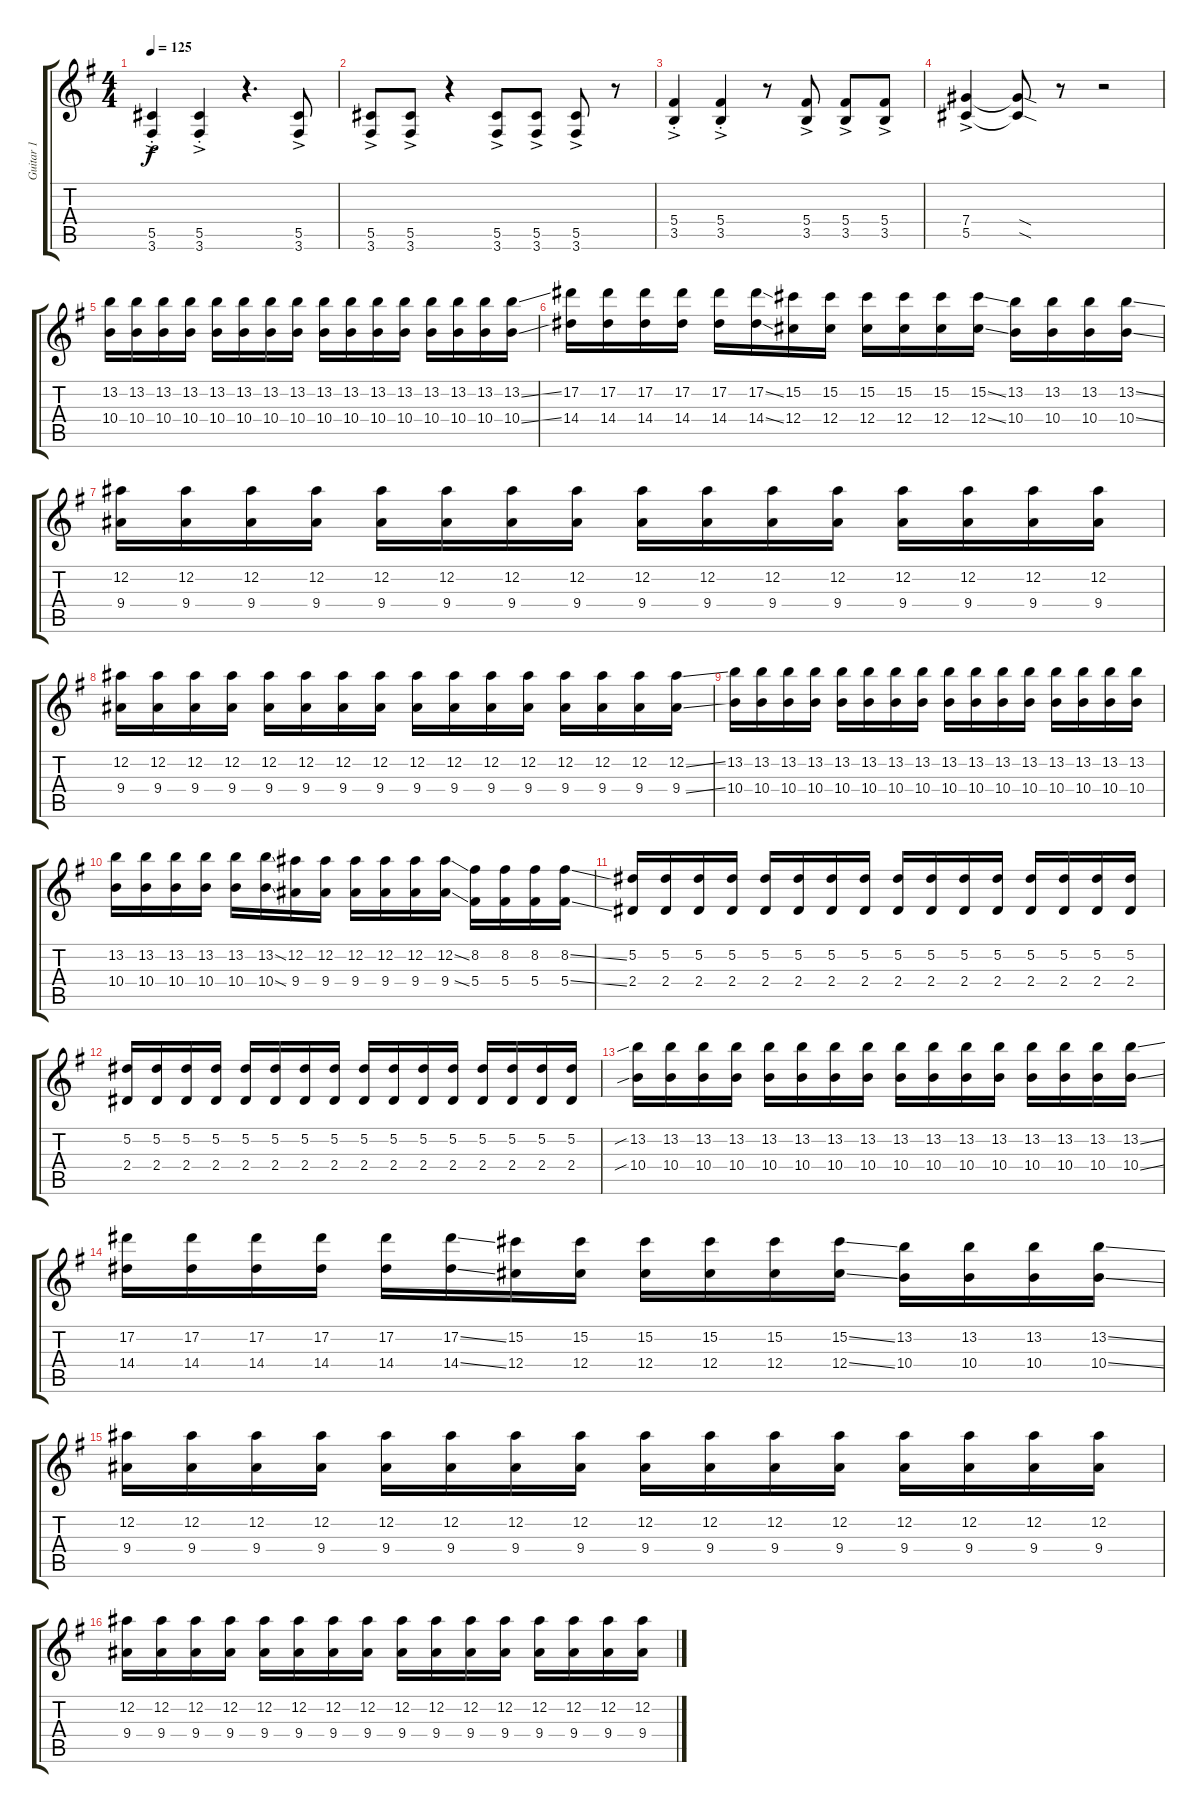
\track ("Guitar 1" "Guitar 1") {instrument distortionguitar}
\staff {score tabs}
\tuning (Eb4 Bb3 Gb3 Db3 Ab2 Eb2) {hide}
\ts (4 4)
\tempo 125
\clef g2
\ks eminor
(5.5{ac st} 3.6{st}).4{dy f} (5.5{ac st} 3.6{st}).4 r.4{d} (5.5{ac} 3.6).8 |
(5.5{ac} 3.6).8 (5.5{ac} 3.6).8 r.4 (5.5{ac} 3.6).8 (5.5{ac} 3.6).8 (5.5{ac} 3.6).8 r.8 |
(5.4{ac st} 3.5{ac st}).4 (5.4{ac st} 3.5{ac st}).4 r.8 (5.4{ac} 3.5{ac}).8 (5.4{ac} 3.5{ac}).8 (5.4{ac} 3.5{ac}).8 |
(7.4{ac} 5.5{ac}).4 (7.4{sod t} 5.5{sod t}).8 r.8 r.2 |
(13.2 10.4).16{volume 10} (13.2 10.4).16 (13.2 10.4).16 (13.2 10.4).16 (13.2 10.4).16 (13.2 10.4).16 (13.2 10.4).16 (13.2 10.4).16 (13.2 10.4).16 (13.2 10.4).16 (13.2 10.4).16 (13.2 10.4).16 (13.2 10.4).16 (13.2 10.4).16 (13.2 10.4).16 (13.2{ss} 10.4{ss}).16 |
(17.2 14.4).16 (17.2 14.4).16 (17.2 14.4).16 (17.2 14.4).16 (17.2 14.4).16 (17.2{ss} 14.4{ss}).16 (15.2 12.4).16 (15.2 12.4).16 (15.2 12.4).16 (15.2 12.4).16 (15.2 12.4).16 (15.2{ss} 12.4{ss}).16 (13.2 10.4).16 (13.2 10.4).16 (13.2 10.4).16 (13.2{ss} 10.4{ss}).16 |
(12.2 9.4).16 (12.2 9.4).16 (12.2 9.4).16 (12.2 9.4).16 (12.2 9.4).16 (12.2 9.4).16 (12.2 9.4).16 (12.2 9.4).16 (12.2 9.4).16 (12.2 9.4).16 (12.2 9.4).16 (12.2 9.4).16 (12.2 9.4).16 (12.2 9.4).16 (12.2 9.4).16 (12.2 9.4).16 |
(12.2 9.4).16 (12.2 9.4).16 (12.2 9.4).16 (12.2 9.4).16 (12.2 9.4).16 (12.2 9.4).16 (12.2 9.4).16 (12.2 9.4).16 (12.2 9.4).16 (12.2 9.4).16 (12.2 9.4).16 (12.2 9.4).16 (12.2 9.4).16 (12.2 9.4).16 (12.2 9.4).16 (12.2{ss} 9.4{ss}).16 |
(13.2 10.4).16 (13.2 10.4).16 (13.2 10.4).16 (13.2 10.4).16 (13.2 10.4).16 (13.2 10.4).16 (13.2 10.4).16 (13.2 10.4).16 (13.2 10.4).16 (13.2 10.4).16 (13.2 10.4).16 (13.2 10.4).16 (13.2 10.4).16 (13.2 10.4).16 (13.2 10.4).16 (13.2 10.4).16 |
(13.2 10.4).16 (13.2 10.4).16 (13.2 10.4).16 (13.2 10.4).16 (13.2 10.4).16 (13.2{ss} 10.4{ss}).16 (12.2 9.4).16 (12.2 9.4).16 (12.2 9.4).16 (12.2 9.4).16 (12.2 9.4).16 (12.2{ss} 9.4{ss}).16 (8.2 5.4).16 (8.2 5.4).16 (8.2 5.4).16 (8.2{ss} 5.4{ss}).16 |
(5.2 2.4).16 (5.2 2.4).16 (5.2 2.4).16 (5.2 2.4).16 (5.2 2.4).16 (5.2 2.4).16 (5.2 2.4).16 (5.2 2.4).16 (5.2 2.4).16 (5.2 2.4).16 (5.2 2.4).16 (5.2 2.4).16 (5.2 2.4).16 (5.2 2.4).16 (5.2 2.4).16 (5.2 2.4).16 |
(5.2 2.4).16 (5.2 2.4).16 (5.2 2.4).16 (5.2 2.4).16 (5.2 2.4).16 (5.2 2.4).16 (5.2 2.4).16 (5.2 2.4).16 (5.2 2.4).16 (5.2 2.4).16 (5.2 2.4).16 (5.2 2.4).16 (5.2 2.4).16 (5.2 2.4).16 (5.2 2.4).16 (5.2 2.4).16 |
(13.2{sib} 10.4{sib}).16 (13.2 10.4).16 (13.2 10.4).16 (13.2 10.4).16 (13.2 10.4).16 (13.2 10.4).16 (13.2 10.4).16 (13.2 10.4).16 (13.2 10.4).16 (13.2 10.4).16 (13.2 10.4).16 (13.2 10.4).16 (13.2 10.4).16 (13.2 10.4).16 (13.2 10.4).16 (13.2{ss} 10.4{ss}).16 |
(17.2 14.4).16 (17.2 14.4).16 (17.2 14.4).16 (17.2 14.4).16 (17.2 14.4).16 (17.2{ss} 14.4{ss}).16 (15.2 12.4).16 (15.2 12.4).16 (15.2 12.4).16 (15.2 12.4).16 (15.2 12.4).16 (15.2{ss} 12.4{ss}).16 (13.2 10.4).16 (13.2 10.4).16 (13.2 10.4).16 (13.2{ss} 10.4{ss}).16 |
(12.2 9.4).16 (12.2 9.4).16 (12.2 9.4).16 (12.2 9.4).16 (12.2 9.4).16 (12.2 9.4).16 (12.2 9.4).16 (12.2 9.4).16 (12.2 9.4).16 (12.2 9.4).16 (12.2 9.4).16 (12.2 9.4).16 (12.2 9.4).16 (12.2 9.4).16 (12.2 9.4).16 (12.2 9.4).16 |
(12.2 9.4).16 (12.2 9.4).16 (12.2 9.4).16 (12.2 9.4).16 (12.2 9.4).16 (12.2 9.4).16 (12.2 9.4).16 (12.2 9.4).16 (12.2 9.4).16 (12.2 9.4).16 (12.2 9.4).16 (12.2 9.4).16 (12.2 9.4).16 (12.2 9.4).16 (12.2 9.4).16 (12.2{ss} 9.4{ss}).16
